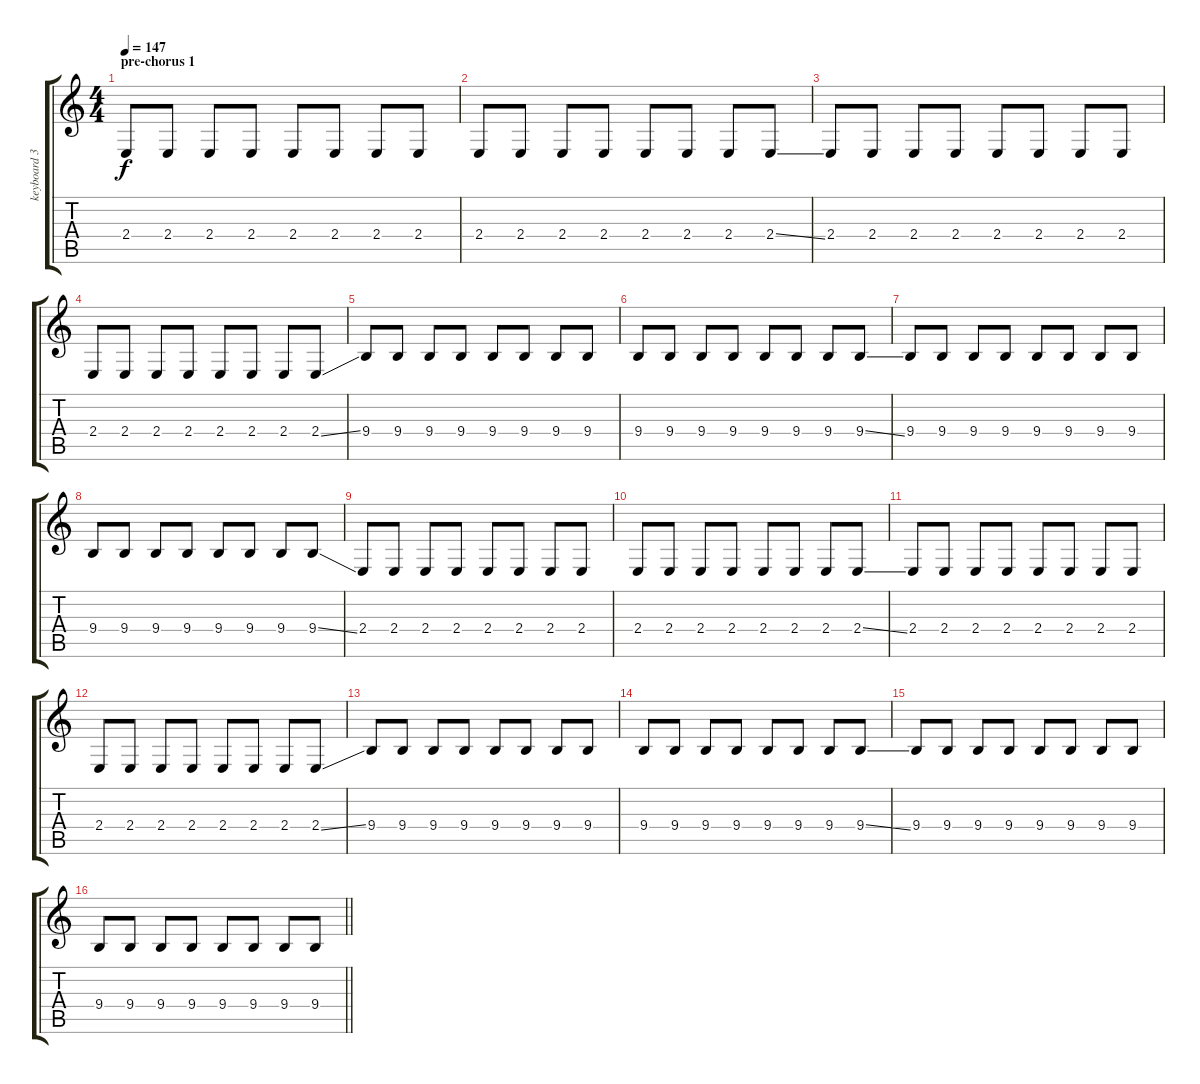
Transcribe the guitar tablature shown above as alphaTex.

\track ("keyboard 3" "keyboard 3") {instrument pad3polysynth}
\staff {score tabs}
\tuning (E4 B3 G3 D3 A2 E2) {hide}
\ts (4 4)
\section ("" "pre-chorus 1")
\tempo 147
\clef g2
\ks c
2.4.8{dy f} 2.4.8 2.4.8 2.4.8 2.4.8 2.4.8 2.4.8 2.4.8 |
2.4.8 2.4.8 2.4.8 2.4.8 2.4.8 2.4.8 2.4.8 2.4{ss}.8 |
2.4.8 2.4.8 2.4.8 2.4.8 2.4.8 2.4.8 2.4.8 2.4.8 |
2.4.8 2.4.8 2.4.8 2.4.8 2.4.8 2.4.8 2.4.8 2.4{ss}.8 |
9.4.8 9.4.8 9.4.8 9.4.8 9.4.8 9.4.8 9.4.8 9.4.8 |
9.4.8 9.4.8 9.4.8 9.4.8 9.4.8 9.4.8 9.4.8 9.4{ss}.8 |
9.4.8 9.4.8 9.4.8 9.4.8 9.4.8 9.4.8 9.4.8 9.4.8 |
9.4.8 9.4.8 9.4.8 9.4.8 9.4.8 9.4.8 9.4.8 9.4{ss}.8 |
2.4.8 2.4.8 2.4.8 2.4.8 2.4.8 2.4.8 2.4.8 2.4.8 |
2.4.8 2.4.8 2.4.8 2.4.8 2.4.8 2.4.8 2.4.8 2.4{ss}.8 |
2.4.8 2.4.8 2.4.8 2.4.8 2.4.8 2.4.8 2.4.8 2.4.8 |
2.4.8 2.4.8 2.4.8 2.4.8 2.4.8 2.4.8 2.4.8 2.4{ss}.8 |
9.4.8 9.4.8 9.4.8 9.4.8 9.4.8 9.4.8 9.4.8 9.4.8 |
9.4.8 9.4.8 9.4.8 9.4.8 9.4.8 9.4.8 9.4.8 9.4{ss}.8 |
9.4.8 9.4.8 9.4.8 9.4.8 9.4.8 9.4.8 9.4.8 9.4.8 |
\barLineRight lightlight
9.4.8 9.4.8 9.4.8 9.4.8 9.4.8 9.4.8 9.4.8 9.4{ss}.8
